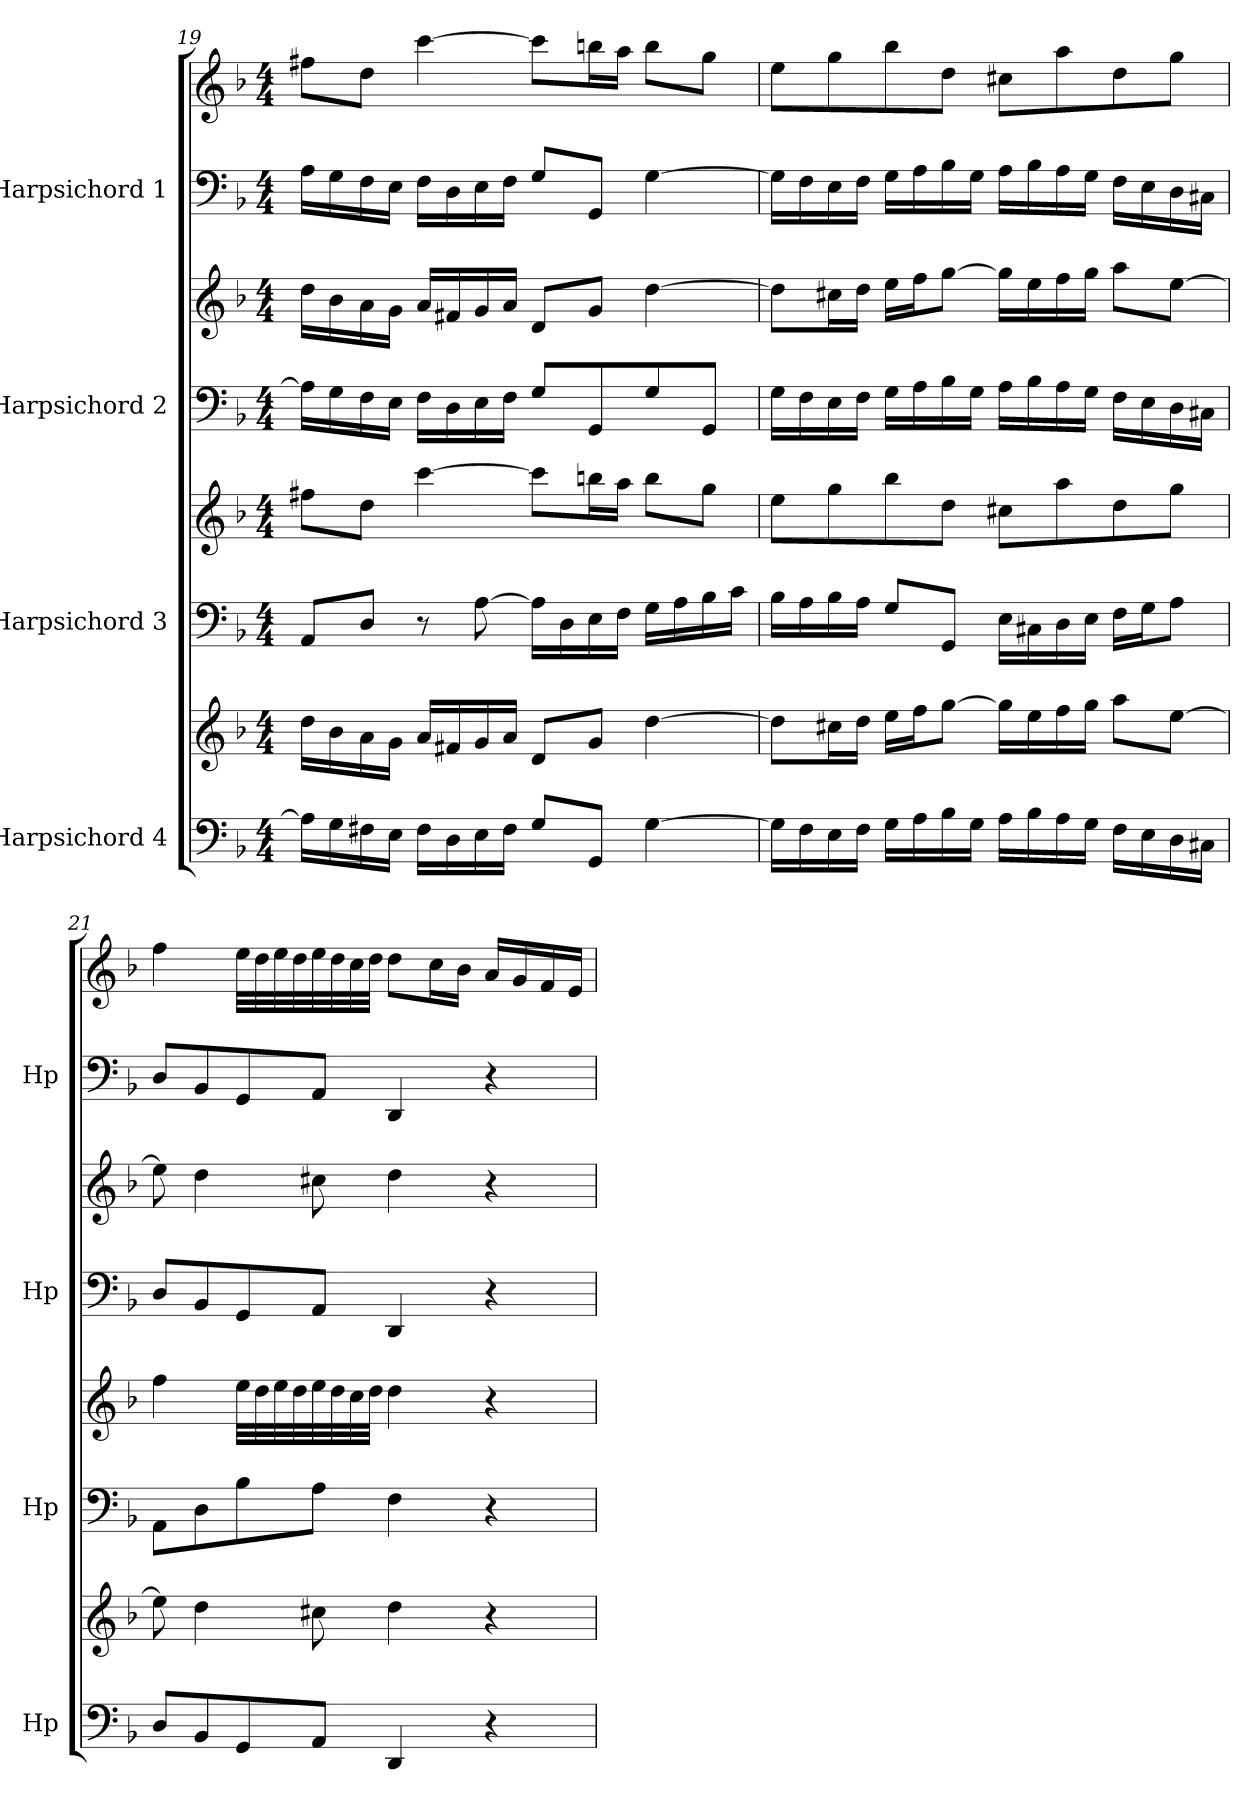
**kern	**kern	**kern	**kern	**kern	**kern	**kern	**kern
*part4	*part4	*part3	*part3	*part2	*part2	*part1	*part1
*staff8	*staff7	*staff6	*staff5	*staff4	*staff3	*staff2	*staff1
*I"Harpsichord 4	*	*I"Harpsichord 3	*	*I"Harpsichord 2	*	*I"Harpsichord 1	*
*I'Hp	*	*I'Hp	*	*I'Hp	*	*I'Hp	*
!!LO:LB:g=z
*clefF4	*clefG2	*clefF4	*clefG2	*clefF4	*clefG2	*clefF4	*clefG2
*k[b-]	*k[b-]	*k[b-]	*k[b-]	*k[b-]	*k[b-]	*k[b-]	*k[b-]
*M4/4	*M4/4	*M4/4	*M4/4	*M4/4	*M4/4	*M4/4	*M4/4
=19	=19	=19	=19	=19	=19	=19	=19
16A\LL]	16dd\LL	8AA/L	8ff#X\L	16A\LL]	16dd\LL	16A\LL	8ff#X\L
16G\	16b-\	.	.	16G\	16b-\	16G\	.
16F#X\	16a\	8D/J	8dd\J	16F\	16a\	16F\	8dd\J
16E\JJ	16g\JJ	.	.	16E\JJ	16g\JJ	16E\JJ	.
16F#\LL	16a/LL	8r	[4ccc\	16F\LL	16a/LL	16F\LL	[4ccc\
16D\	16f#X/	.	.	16D\	16f#X/	16D\	.
16E\	16g/	[8A\	.	16E\	16g/	16E\	.
16F#\JJ	16a/JJ	.	.	16F\JJ	16a/JJ	16F\JJ	.
8G/L	8d/L	16A\LL]	8ccc\L]	8G/L	8d/L	8G/L	8ccc\L]
.	.	16D\	.	.	.	.	.
8GG/J	8g/J	16E\	16bbn\L	8GG/	8g/J	8GG/J	16bbn\L
.	.	16F\JJ	16aa\JJ	.	.	.	16aa\JJ
[4G\	[4dd\	16G\LL	8bb\L	8G/	[4dd\	[4G\	8bb\L
.	.	16A\	.	.	.	.	.
.	.	16B-\	8gg\J	8GG/J	.	.	8gg\J
.	.	16c\JJ	.	.	.	.	.
=20	=20	=20	=20	=20	=20	=20	=20
16G\LL]	8dd\L]	16B-\LL	8ee\L	16G\LL	8dd\L]	16G\LL]	8ee\L
16F\	.	16A\	.	16F\	.	16F\	.
16E\	16cc#X\L	16B-\	8gg\	16E\	16cc#X\L	16E\	8gg\
16F\JJ	16dd\JJ	16A\JJ	.	16F\JJ	16dd\JJ	16F\JJ	.
16G\LL	16ee\LL	8G/L	8bb-\	16G\LL	16ee\LL	16G\LL	8bb-\
16A\	16ff\J	.	.	16A\	16ff\J	16A\	.
16B-\	[8gg\J	8GG/J	8dd\J	16B-\	[8gg\J	16B-\	8dd\J
16G\JJ	.	.	.	16G\JJ	.	16G\JJ	.
16A\LL	16gg\LL]	16E\LL	8cc#X\L	16A\LL	16gg\LL]	16A\LL	8cc#X\L
16B-\	16ee\	16C#X\	.	16B-\	16ee\	16B-\	.
16A\	16ff\	16D\	8aa\	16A\	16ff\	16A\	8aa\
16G\JJ	16gg\JJ	16E\JJ	.	16G\JJ	16gg\JJ	16G\JJ	.
16F\LL	8aa\L	16F\LL	8dd\	16F\LL	8aa\L	16F\LL	8dd\
16E\	.	16G\J	.	16E\	.	16E\	.
16D\	[8ee\J	8A\J	8gg\J	16D\	[8ee\J	16D\	8gg\J
16C#X\JJ	.	.	.	16C#X\JJ	.	16C#X\JJ	.
=21	=21	=21	=21	=21	=21	=21	=21
8D/L	8ee\]	8AA\L	4ff\	8D/L	8ee\]	8D/L	4ff\
8BB-/	4dd\	8D\	.	8BB-/	4dd\	8BB-/	.
8GG/	.	8B-\	32ee\LLL	8GG/	.	8GG/	32ee\LLL
.	.	.	32dd\	.	.	.	32dd\
.	.	.	32ee\	.	.	.	32ee\
.	.	.	32dd\	.	.	.	32dd\
8AA/J	8cc#X\	8A\J	32ee\	8AA/J	8cc#X\	8AA/J	32ee\
.	.	.	32dd\	.	.	.	32dd\
.	.	.	32cc\	.	.	.	32cc\
.	.	.	32dd\JJJ	.	.	.	32dd\JJJ
4DD/	4dd\	4F\	4dd\	4DD/	4dd\	4DD/	8dd\L
.	.	.	.	.	.	.	16cc\L
.	.	.	.	.	.	.	16b-\JJ
4r	4r	4r	4r	4r	4r	4r	16a/LL
.	.	.	.	.	.	.	16g/
.	.	.	.	.	.	.	16f/
.	.	.	.	.	.	.	16e/JJ
=	=	=	=	=	=	=	=
*-	*-	*-	*-	*-	*-	*-	*-
